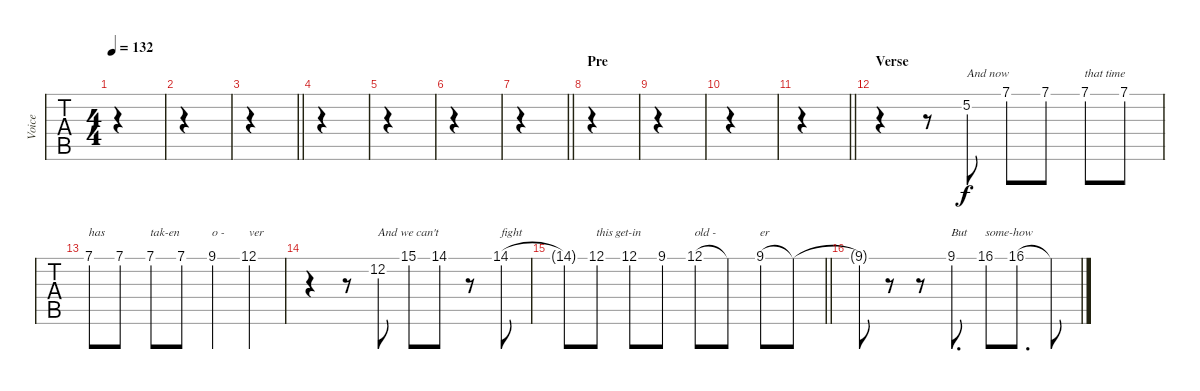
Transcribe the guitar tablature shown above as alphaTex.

\track ("Voice" "Voice") {instrument lead3calliope}
\staff {tabs}
\tuning (E4 B3 G3 D3 A2 E2) {hide}
\ts (4 4)
\tempo 132
\clef g2
\ks c
|
|
\barLineRight lightlight
|
|
|
|
\barLineRight lightlight
|
\section ("" "Pre")
|
|
|
\barLineRight lightlight
|
\section ("" "Verse")
r.4 r.8 5.2.8{txt "And now"} 7.1.8 7.1{st}.8 7.1.8{txt "that time"} 7.1.8 |
7.1.8{txt "has"} 7.1.8 7.1.8{txt "tak-en"} 7.1{st}.8 9.1.4{txt "o - "} 12.1.4{txt "ver"} |
r.4 r.8 12.2.8{txt "And we can't"} 15.1.8 14.1.8 r.8 14.1.8{txt "fight"} |
\barLineRight lightlight
14.1{t}.8 12.1{st}.8{txt "this get-in"} 12.1.8 9.1.8 12.1.8{txt "old - "} 12.1{t}.8 9.1.8{txt "er"} 9.1{t}.8 |
9.1{t}.8 r.8 r.8 9.1.8{d txt "But"} 16.1{st}.8{txt "some-how"} 16.1.8{d} 16.1{t}.8
